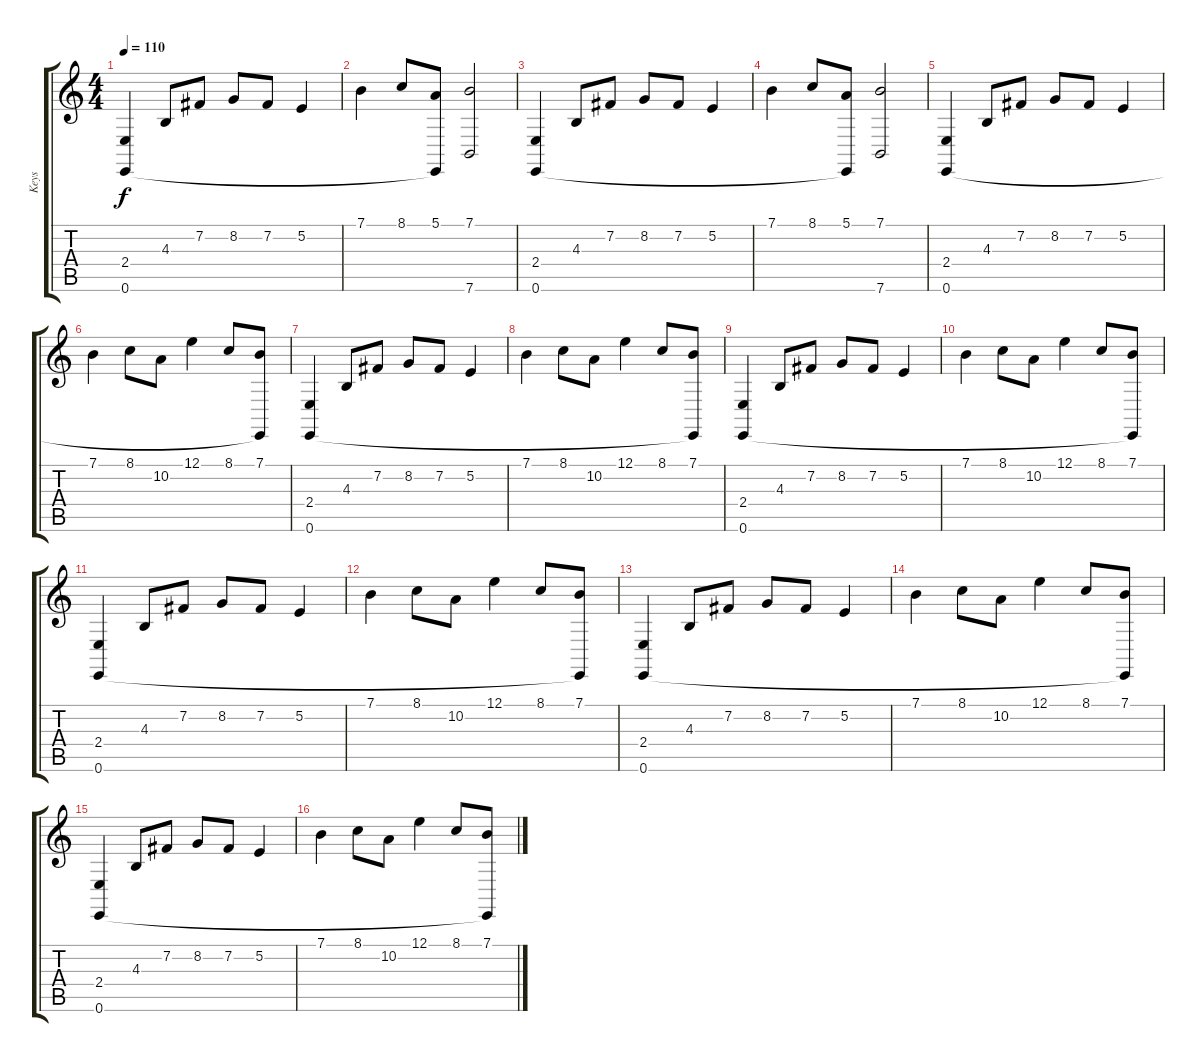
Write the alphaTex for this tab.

\track ("Keys" "Keys") {instrument pad8sweep}
\staff {score tabs}
\tuning (E4 B3 G3 D3 A2 E2) {hide}
\ts (4 4)
\tempo 110
\clef g2
\ks c
(2.4 0.6).4{dy f} 4.3.8 7.2.8 8.2.8 7.2.8 5.2.4 |
7.1.4 8.1.8 (5.1 0.6{t}).8 (7.1 7.6).2 |
(2.4 0.6).4 4.3.8 7.2.8 8.2.8 7.2.8 5.2.4 |
7.1.4 8.1.8 (5.1 0.6{t}).8 (7.1 7.6).2 |
(2.4 0.6).4 4.3.8 7.2.8 8.2.8 7.2.8 5.2.4 |
7.1.4 8.1.8 10.2.8 12.1.4 8.1.8 (7.1 0.6{t}).8 |
(2.4 0.6).4 4.3.8 7.2.8 8.2.8 7.2.8 5.2.4 |
7.1.4 8.1.8 10.2.8 12.1.4 8.1.8 (7.1 0.6{t}).8 |
(2.4 0.6).4 4.3.8 7.2.8 8.2.8 7.2.8 5.2.4 |
7.1.4 8.1.8 10.2.8 12.1.4 8.1.8 (7.1 0.6{t}).8 |
(2.4 0.6).4 4.3.8 7.2.8 8.2.8 7.2.8 5.2.4 |
7.1.4 8.1.8 10.2.8 12.1.4 8.1.8 (7.1 0.6{t}).8 |
(2.4 0.6).4 4.3.8 7.2.8 8.2.8 7.2.8 5.2.4 |
7.1.4 8.1.8 10.2.8 12.1.4 8.1.8 (7.1 0.6{t}).8 |
(2.4 0.6).4 4.3.8 7.2.8 8.2.8 7.2.8 5.2.4 |
7.1.4 8.1.8 10.2.8 12.1.4 8.1.8 (7.1 0.6{t}).8
